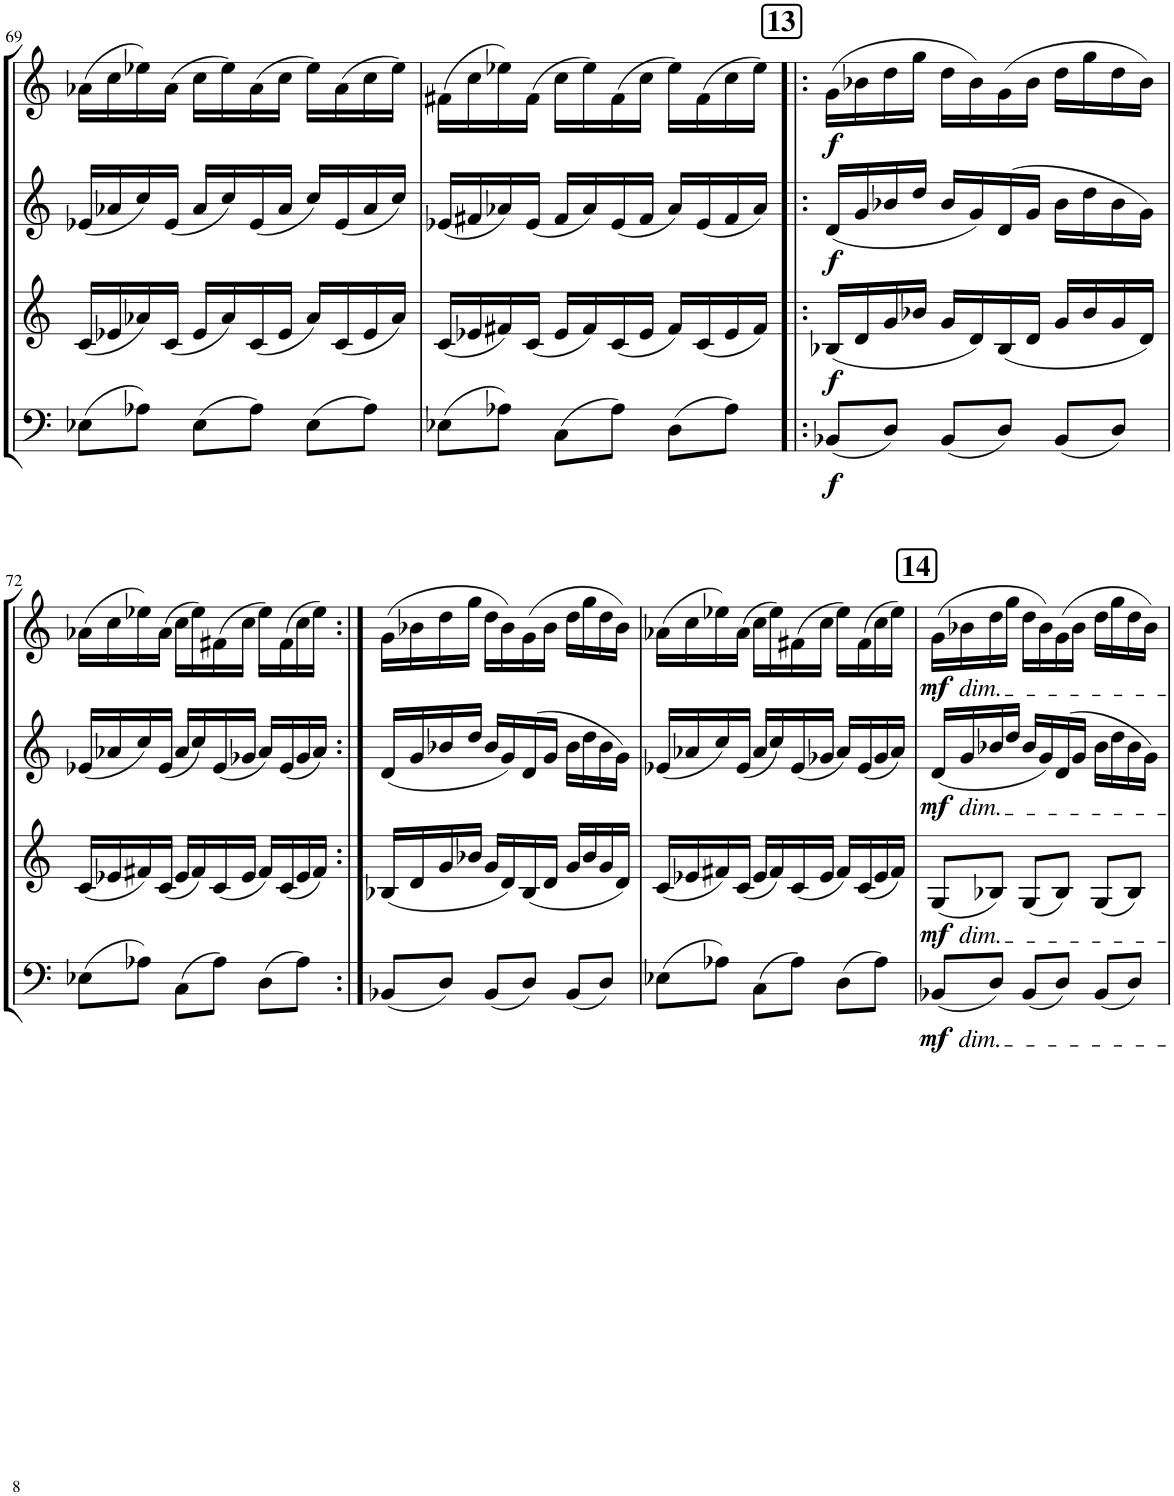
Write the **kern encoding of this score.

**kern	**dynam	**kern	**dynam	**kern	**dynam	**kern	**dynam
*part4	*part4	*part3	*part3	*part2	*part2	*part1	*part1
*staff4	*staff4	*staff3	*staff3	*staff2	*staff2	*staff1	*staff1
*I"Bassoon	*	*I"Bb Clarinet	*	*I"Oboe	*	*I"Flute	*
*I'Bsn	*	*I'Cl	*	*I'Ob	*	*I'Fl	*
!!LO:PB:g=z
*clefF4	*	*clefG2	*	*clefG2	*	*clefG2	*
*	*	*ITrd1c2	*	*	*	*	*
*k[]	*	*k[]	*	*k[]	*	*k[]	*
*M3/4	*	*M3/4	*	*M3/4	*	*M3/4	*
=69	=69	=69	=69	=69	=69	=69	=69
(8E-X\L	.	(16c/LL	.	(16e-X/LL	.	(16a-X\LL	.
.	.	16e-X/	.	16a-X/	.	16cc\	.
8A-X\J)	.	16a-X/)	.	16cc/)	.	16ee-X\)	.
.	.	(16c/JJ	.	(16e-/JJ	.	(16a-\JJ	.
(8E-\L	.	16e-/LL	.	16a-/LL	.	16cc\LL	.
.	.	16a-/)	.	16cc/)	.	16ee-\)	.
8A-\J)	.	(16c/	.	(16e-/	.	(16a-\	.
.	.	16e-/JJ	.	16a-/JJ	.	16cc\JJ	.
(8E-\L	.	16a-/LL)	.	16cc/LL)	.	16ee-\LL)	.
.	.	(16c/	.	(16e-/	.	(16a-\	.
8A-\J)	.	16e-/	.	16a-/	.	16cc\	.
.	.	16a-/JJ)	.	16cc/JJ)	.	16ee-\JJ)	.
=70	=70	=70	=70	=70	=70	=70	=70
(8E-X\L	.	(16c/LL	.	(16e-X/LL	.	(16f#X\LL	.
.	.	16e-X/	.	16f#X/	.	16cc\	.
8A-X\J)	.	16f#X/)	.	16a-X/)	.	16ee-X\)	.
.	.	(16c/JJ	.	(16e-/JJ	.	(16f#\JJ	.
(8C\L	.	16e-/LL	.	16f#/LL	.	16cc\LL	.
.	.	16f#/)	.	16a-/)	.	16ee-\)	.
8A-\J)	.	(16c/	.	(16e-/	.	(16f#\	.
.	.	16e-/JJ	.	16f#/JJ	.	16cc\JJ	.
(8D\L	.	16f#/LL)	.	16a-/LL)	.	16ee-\LL)	.
.	.	(16c/	.	(16e-/	.	(16f#\	.
8A-\J)	.	16e-/	.	16f#/	.	16cc\	.
.	.	16f#/JJ)	.	16a-/JJ)	.	16ee-\JJ)	.
!!LO:REH:place=s1:a:B:cj:fs=14:t=13
=71!|:	=71!|:	=71!|:	=71!|:	=71!|:	=71!|:	=71!|:	=71!|:
!	!LO:DY:b	!	!LO:DY:b	!	!LO:DY:b	!	!LO:DY:b
(8BB-X/L	f	(16B-X/LL	f	(16d/LL	f	(16g\LL	f
.	.	16d/	.	16g/	.	16b-X\	.
8D/J)	.	16g/	.	16b-X/	.	16dd\	.
.	.	16b-X/JJ	.	16dd/JJ	.	16gg\JJ	.
(8BB-/L	.	16g/LL	.	16b-/LL	.	16dd\LL	.
.	.	16d/)	.	16g/)	.	16b-\)	.
8D/J)	.	(16B-/	.	(16d/	.	(16g\	.
.	.	16d/JJ	.	16g/JJ	.	16b-\JJ	.
(8BB-/L	.	16g/LL	.	16b-\LL	.	16dd\LL	.
.	.	16b-/	.	16dd\	.	16gg\	.
8D/J)	.	16g/	.	16b-\	.	16dd\	.
.	.	16d/JJ)	.	16g\JJ)	.	16b-\JJ)	.
!!LO:LB:g=z
=72	=72	=72	=72	=72	=72	=72	=72
(8E-X\L	.	(16c/LL	.	(16e-X/LL	.	(16a-X\LL	.
.	.	16e-X/	.	16a-X/	.	16cc\	.
8A-X\J)	.	16f#X/)	.	16cc/)	.	16ee-X\)	.
.	.	(16c/JJ	.	(16e-/JJ	.	(16a-\JJ	.
(8C\L	.	16e-/LL	.	16a-/LL	.	16cc\LL	.
.	.	16f#/)	.	16cc/)	.	16ee-\)	.
8A-\J)	.	(16c/	.	(16e-/	.	(16f#X\	.
.	.	16e-/JJ	.	16g-X/JJ	.	16cc\JJ	.
(8D\L	.	16f#/LL)	.	16a-/LL)	.	16ee-\LL)	.
.	.	(16c/	.	(16e-/	.	(16f#\	.
8A-\J)	.	16e-/	.	16g-/	.	16cc\	.
.	.	16f#/JJ)	.	16a-/JJ)	.	16ee-\JJ)	.
=73:|!	=73:|!	=73:|!	=73:|!	=73:|!	=73:|!	=73:|!	=73:|!
(8BB-X/L	.	(16B-X/LL	.	(16d/LL	.	(16g\LL	.
.	.	16d/	.	16g/	.	16b-X\	.
8D/J)	.	16g/	.	16b-X/	.	16dd\	.
.	.	16b-X/JJ	.	16dd/JJ	.	16gg\JJ	.
(8BB-/L	.	16g/LL	.	16b-/LL	.	16dd\LL	.
.	.	16d/)	.	16g/)	.	16b-\)	.
8D/J)	.	(16B-/	.	(16d/	.	(16g\	.
.	.	16d/JJ	.	16g/JJ	.	16b-\JJ	.
(8BB-/L	.	16g/LL	.	16b-\LL	.	16dd\LL	.
.	.	16b-/	.	16dd\	.	16gg\	.
8D/J)	.	16g/	.	16b-\	.	16dd\	.
.	.	16d/JJ)	.	16g\JJ)	.	16b-\JJ)	.
=74	=74	=74	=74	=74	=74	=74	=74
(8E-X\L	.	(16c/LL	.	(16e-X/LL	.	(16a-X\LL	.
.	.	16e-X/	.	16a-X/	.	16cc\	.
8A-X\J)	.	16f#X/)	.	16cc/)	.	16ee-X\)	.
.	.	(16c/JJ	.	(16e-/JJ	.	(16a-\JJ	.
(8C\L	.	16e-/LL	.	16a-/LL	.	16cc\LL	.
.	.	16f#/)	.	16cc/)	.	16ee-\)	.
8A-\J)	.	(16c/	.	(16e-/	.	(16f#X\	.
.	.	16e-/JJ	.	16g-X/JJ	.	16cc\JJ	.
(8D\L	.	16f#/LL)	.	16a-/LL)	.	16ee-\LL)	.
.	.	(16c/	.	(16e-/	.	(16f#\	.
8A-\J)	.	16e-/	.	16g-/	.	16cc\	.
.	.	16f#/JJ)	.	16a-/JJ)	.	16ee-\JJ)	.
!!LO:REH:place=s1:a:B:cj:fs=14:t=14
=75	=75	=75	=75	=75	=75	=75	=75
!	!	!	!	!	!	!LO:TX:b:i:t=dim.	!
!	!	!	!	!LO:TX:b:i:t=dim.	!	!	!
!	!	!LO:TX:b:i:t=dim.	!	!	!	!	!
!LO:TX:b:i:t=dim.	!	!	!	!	!	!	!
!	!LO:DY:b	!	!LO:DY:b	!	!LO:DY:b	!	!LO:DY:b
(8BB-X/L	mf	(8G/L	mf	(16d/LL	mf	(16g\LL	mf
.	.	.	.	16g/	.	16b-X\	.
8D/J)	.	8B-X/J)	.	16b-X/	.	16dd\	.
.	.	.	.	16dd/JJ	.	16gg\JJ	.
(8BB-/L	.	(8G/L	.	16b-/LL	.	16dd\LL	.
.	.	.	.	16g/)	.	16b-\)	.
8D/J)	.	8B-/J)	.	(16d/	.	(16g\	.
.	.	.	.	16g/JJ	.	16b-\JJ	.
(8BB-/L	.	(8G/L	.	16b-\LL	.	16dd\LL	.
.	.	.	.	16dd\	.	16gg\	.
8D/J)	.	8B-/J)	.	16b-\	.	16dd\	.
.	.	.	.	16g\JJ)	.	16b-\JJ)	.
=	=	=	=	=	=	=	=
*-	*-	*-	*-	*-	*-	*-	*-
